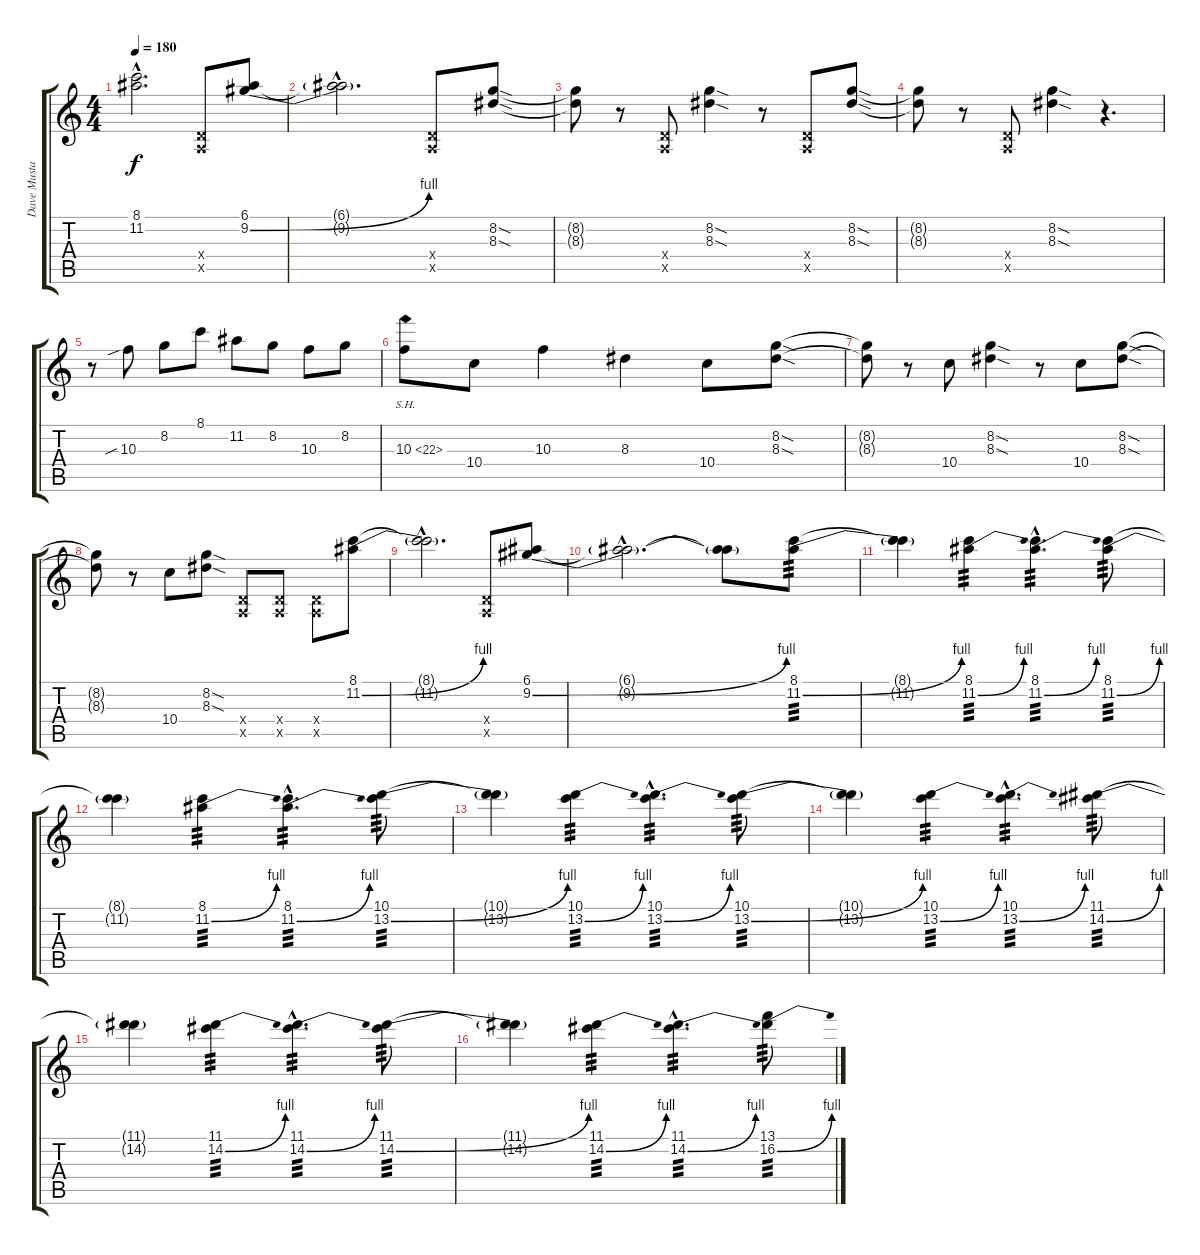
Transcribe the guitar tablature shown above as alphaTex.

\track ("Dave Mustaine" "Dave Musta") {instrument distortionguitar}
\staff {score tabs}
\tuning (E4 B3 G3 D3 A2 E2) {hide}
\ts (4 4)
\tempo 180
\clef g2
\ks c
(8.1{hac t} 11.2{hac t}).2{d dy f} (0.4{x} 0.5{x}).8 (6.1 9.2{be (bend 0 0 60 4)}).8 |
(6.1{hac t} 9.2{hac t}).2{d} (0.4{x} 0.5{x}).8 (8.2{sod} 8.3{sod}).8 |
(8.2{t} 8.3{t}).8 r.8 (0.4{x} 0.5{x}).8{volume 10} (8.2{sod} 8.3{sod}).4 r.8 (0.4{x} 0.5{x}).8{volume 6} (8.2{sod} 8.3{sod}).8 |
(8.2{t} 8.3{t}).8 r.8 (0.4{x} 0.5{x}).8{volume 2} (8.2{sod} 8.3{sod}).4 r.4{d} |
r.8 10.3{sib}.8{volume 16} 8.2.8 8.1.8 11.2.8 8.2.8 10.3.8 8.2.8 |
10.3{sh 12}.8 10.4.8{instrument distortionguitar} 10.3.4 8.3.4 10.4.8 (8.2{sod} 8.3{sod}).8 |
(8.2{t} 8.3{t}).8 r.8 10.4.8{volume 10} (8.2{sod} 8.3{sod}).4 r.8 10.4.8{volume 6} (8.2{sod} 8.3{sod}).8 |
(8.2{t} 8.3{t}).8 r.8 10.4.8{volume 2} (8.2{sod} 8.3{sod}).8 (0.4{x} 0.5{x}).8{volume 13} (0.4{x} 0.5{x}).8 (0.4{x} 0.5{x}).8 (8.1 11.2{be (bend 0 0 60 4)}).8 |
(8.1{hac t} 11.2{hac t}).2{d} (0.4{x} 0.5{x}).8 (6.1 9.2{be (bend 0 0 60 4)}).8 |
(6.1{hac t} 9.2{hac t}).2{d} (6.1{t} 9.2{t}).8 (8.1 11.2{be (bend 0 0 60 4)}).8{tp 3} |
(8.1{t} 11.2{t}).4 (8.1 11.2{be (bend 0 0 60 4)}).4{tp 3} (8.1{hac} 11.2{be (bend 0 0 60 4) hac}).4{d tp 3} (8.1 11.2{be (bend 0 0 60 4)}).8{tp 3} |
(8.1{t} 11.2{t}).4 (8.1 11.2{be (bend 0 0 60 4)}).4{tp 3} (8.1{hac} 11.2{be (bend 0 0 60 4) hac}).4{d tp 3} (10.1 13.2{be (bend 0 0 60 4)}).8{tp 3} |
(10.1{t} 13.2{t}).4 (10.1 13.2{be (bend 0 0 60 4)}).4{tp 3} (10.1{hac} 13.2{be (bend 0 0 60 4) hac}).4{d tp 3} (10.1 13.2{be (bend 0 0 60 4)}).8{tp 3} |
(10.1{t} 13.2{t}).4 (10.1 13.2{be (bend 0 0 60 4)}).4{tp 3} (10.1{hac} 13.2{be (bend 0 0 60 4) hac}).4{d tp 3} (11.1 14.2{be (bend 0 0 60 4)}).8{tp 3} |
(11.1{t} 14.2{t}).4 (11.1 14.2{be (bend 0 0 60 4)}).4{tp 3} (11.1{hac} 14.2{be (bend 0 0 60 4) hac}).4{d tp 3} (11.1 14.2{be (bend 0 0 60 4)}).8{tp 3} |
(11.1{t} 14.2{t}).4 (11.1 14.2{be (bend 0 0 60 4)}).4{tp 3} (11.1{hac} 14.2{be (bend 0 0 60 4) hac}).4{d tp 3} (13.1 16.2{be (bend 0 0 60 4)}).8{tp 3}
